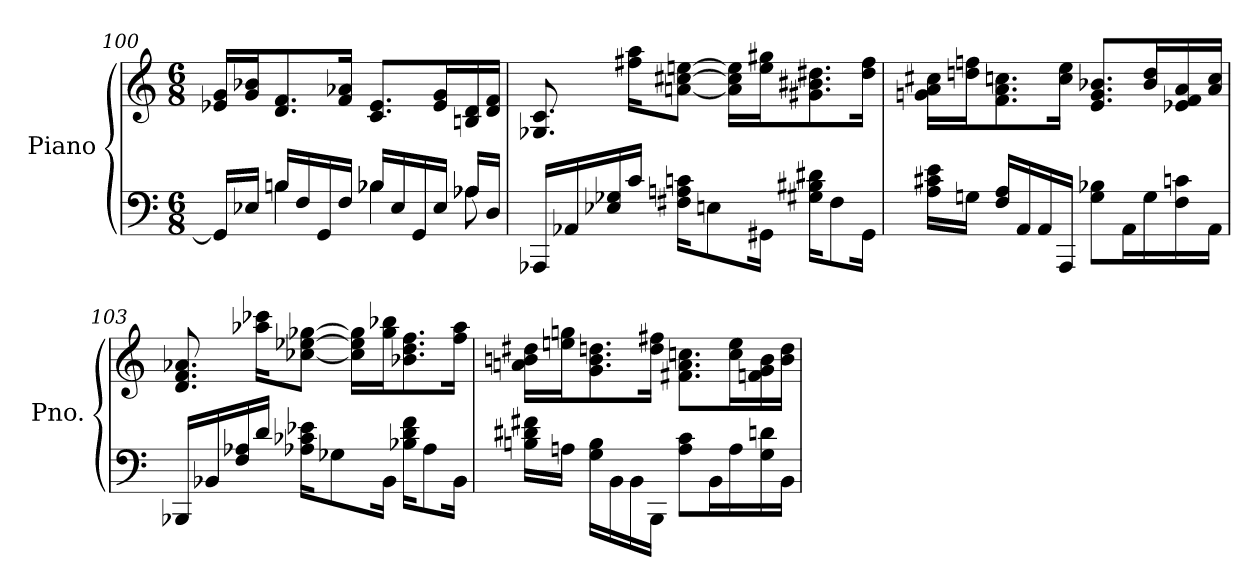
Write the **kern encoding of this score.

**kern	**kern
*part1	*part1
*staff2	*staff1
*I"Piano	*
*I'Pno.	*
*clefF4	*clefG2
*k[]	*k[]
*M6/8	*M6/8
=100	=100
*^	*
16GG/LL]	8ryy	16e-X/ 16g/LL
16E-X/JJ	.	16g/ 16b-X/J
16Bn/LL	4B\	8.d/ 8.f/
16F/	.	.
16GG/	.	.
16F/JJ	.	16f/ 16a-X/Jk
16B-X/LL	4B-\	8.c/ 8.e-/L
16E-/	.	.
16GG/	.	.
16E-/JJ	.	16e-/ 16g/L
16A-X/LL	8A-\	16Bn/ 16d/
16D/JJ	.	16d/ 16f/JJ
*v	*v	*
=101	=101
16AAA-X/LL	8.G-X/ 8.c/
16AA-X/	.
16E-X/ 16G-X/	.
16c/JJ	16ff#X\ 16aa\KL
16F#X\ 16An\ 16cn\KL	[8an\ [8cc#X\ [8een\J
8En\	.
.	16a\] 16cc#\] 16ee\]LL
16GG#X\Jk	16ee\ 16gg#X\J
16G#X\ 16B#X\ 16d#X\KL	8.g#X\ 8.b#X\ 8.dd#X\
8F#\	.
16GG#\Jk	16dd#\ 16ff#\Jk
!!LO:LB:g=z
=102	=102
16A\ 16c#X\ 16e\LL	16gn\ 16a\ 16cc#X\LL
16Gn\JJ	16ddn\ 16ffn\J
16F/ 16A/LL	8.f\ 8.a\ 8.ccn\
16AA/	.
16AA/	.
16AAA/JJ	16cc\ 16ee\Jk
8G\ 8B-X\L	8.e/ 8.g/ 8.b-X/L
16AA\L	.
16G\	16b-/ 16dd/L
16F\ 16cn\	16e-X/ 16f/ 16a/
16AA\JJ	16a/ 16cc/JJ
=103	=103
16BBB-X/LL	8.d/ 8.f/ 8.a-X/
16BB-X/	.
16F/ 16A-X/	.
16d/JJ	16aa-X\ 16ccc-X\KL
16A-X\ 16c-X\ 16e-X\KL	[8cc-X\ [8ee-X\ [8gg-X\J
8G-X\	.
.	16cc-\] 16ee-\] 16gg-\]LL
16BB-\Jk	16gg-\ 16bb-X\J
16B-X\ 16d\ 16f\KL	8.b-X\ 8.dd\ 8.ff\
8A-\	.
16BB-\Jk	16ff\ 16aa-\Jk
!!LO:LB:g=z
=104	=104
16Bn\ 16d#X\ 16f#X\LL	16an\ 16bn\ 16dd#X\LL
16An\JJ	16een\ 16ggn\J
16G\ 16B\LL	8.g\ 8.b\ 8.ddn\
16BB\	.
16BB\	.
16BBB\JJ	16dd\ 16ff#X\Jk
8A\ 8c\L	8.f#X\ 8.a\ 8.ccn\L
16BB\L	.
16A\	16cc\ 16ee\L
16G\ 16dn\	16fn\ 16g\ 16b\
16BB\JJ	16b\ 16dd\JJ
=	=
*-	*-
